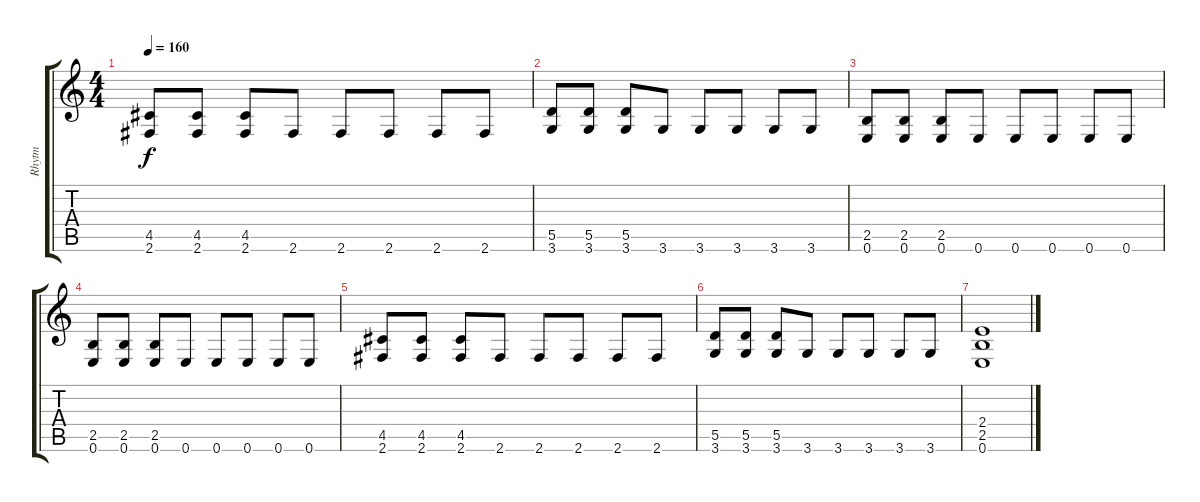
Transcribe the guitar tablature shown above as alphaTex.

\track ("Rhytm" "Rhytm") {instrument distortionguitar}
\staff {score tabs}
\tuning (E4 B3 G3 D3 A2 E2) {hide}
\ts (4 4)
\tempo 160
\clef g2
\ks c
(4.5 2.6).8{dy f} (4.5 2.6).8 (4.5 2.6).8 2.6.8 2.6.8 2.6.8 2.6.8 2.6.8 |
(5.5 3.6).8 (5.5 3.6).8 (5.5 3.6).8 3.6.8 3.6.8 3.6.8 3.6.8 3.6.8 |
(2.5 0.6).8 (2.5 0.6).8 (2.5 0.6).8 0.6.8 0.6.8 0.6.8 0.6.8 0.6.8 |
(2.5 0.6).8 (2.5 0.6).8 (2.5 0.6).8 0.6.8 0.6.8 0.6.8 0.6.8 0.6.8 |
(4.5 2.6).8 (4.5 2.6).8 (4.5 2.6).8 2.6.8 2.6.8 2.6.8 2.6.8 2.6.8 |
(5.5 3.6).8 (5.5 3.6).8 (5.5 3.6).8 3.6.8 3.6.8 3.6.8 3.6.8 3.6.8 |
(2.4 2.5 0.6).1
